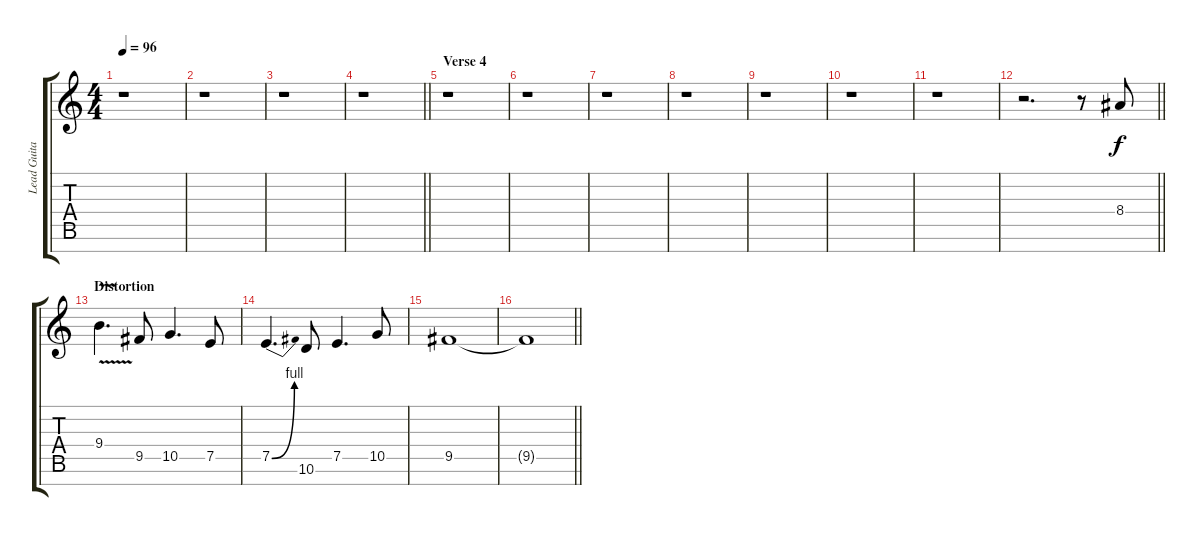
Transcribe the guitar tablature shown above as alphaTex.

\track ("Lead Guitar" "Lead Guita") {instrument electricguitarclean}
\staff {score tabs}
\tuning (E4 B3 G3 D3 A2 E2 B1) {hide}
\ts (4 4)
\tempo 96
\clef g2
\ks c
r.1{dy f} |
r.1 |
r.1 |
\barLineRight lightlight
r.1 |
\section ("" "Verse 4")
r.1 |
r.1 |
r.1 |
r.1 |
r.1 |
r.1 |
r.1 |
\barLineRight lightlight
r.2{d} r.8 8.4.8{volume 15 balance 8 instrument distortionguitar} |
\section ("" "Distortion")
9.4{v}.4{d} 9.5.8 10.5.4{d} 7.5.8 |
7.5{be (bend 0 0 60 4)}.4{d} 10.6.8 7.5.4{d} 10.5.8 |
9.5.1 |
\barLineRight lightlight
9.5{t}.1
